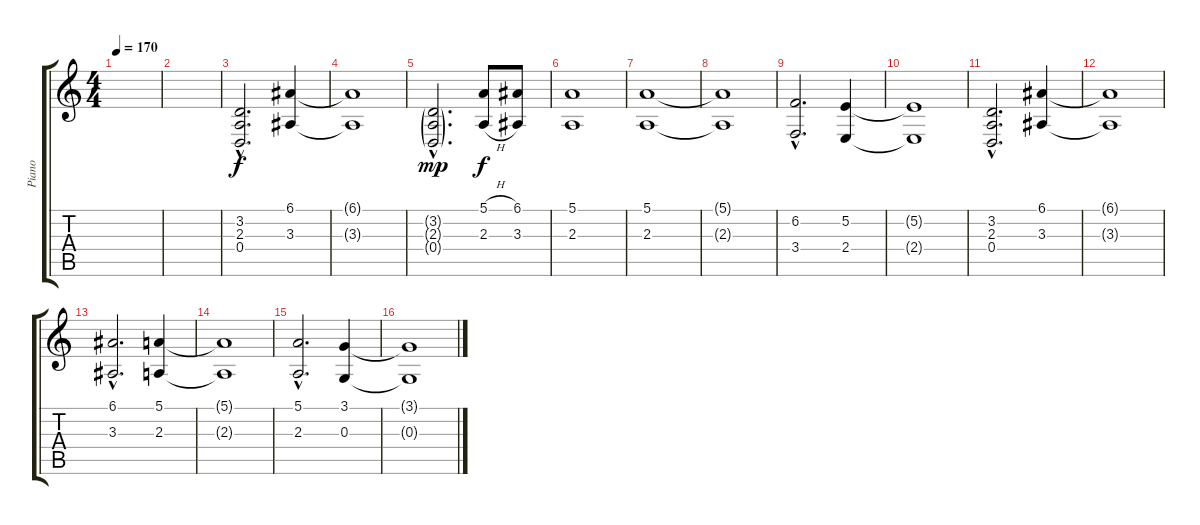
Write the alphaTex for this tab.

\track ("Piano" "Piano") {instrument electricgrandpiano}
\staff {score tabs}
\tuning (E4 B3 G3 D3 A2 E2) {hide}
\ts (4 4)
\tempo 170
\clef g2
\ks c
|
|
(3.2{hac} 2.3{hac} 0.4{hac}).2{d volume 7 instrument acousticgrandpiano} (6.1 3.3).4 |
(6.1{t} 3.3{t}).1 |
(3.2{g hac} 2.3{g hac} 0.4{g hac}).2{d dy mp} (5.1{h} 2.3{h}).8{dy f} (6.1 3.3).8 |
(5.1 2.3).1 |
(5.1 2.3).1 |
(5.1{t} 2.3{t}).1 |
(6.2{hac} 3.4{hac}).2{d} (5.2 2.4).4 |
(5.2{t} 2.4{t}).1 |
(3.2{hac} 2.3{hac} 0.4{hac}).2{d} (6.1 3.3).4 |
(6.1{t} 3.3{t}).1 |
(6.1{hac} 3.3{hac}).2{d} (5.1 2.3).4 |
(5.1{t} 2.3{t}).1 |
(5.1{hac} 2.3{hac}).2{d} (3.1 0.3).4 |
(3.1{t} 0.3{t}).1
